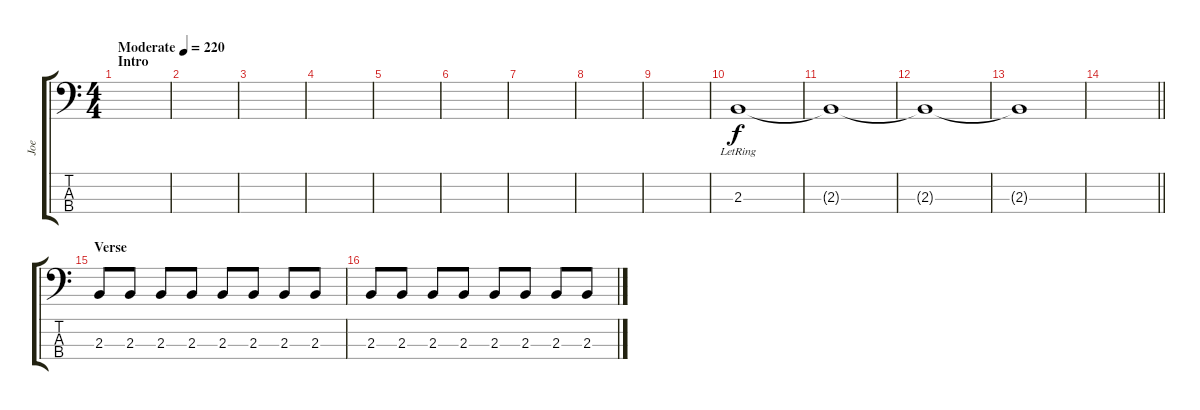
\track ("Joe" "Joe") {instrument electricbassfinger}
\staff {score tabs}
\tuning (G2 D2 A1 E1) {hide}
\ts (4 4)
\section ("" "Intro")
\tempo (220 "Moderate")
\clef f4
\ks c
|
|
|
|
|
|
|
|
|
2.3{lr}.1 |
2.3{t}.1 |
2.3{t}.1 |
2.3{t}.1 |
\barLineRight lightlight
|
\section ("" "Verse")
2.3.8 2.3.8 2.3.8 2.3.8 2.3.8 2.3.8 2.3.8 2.3.8 |
2.3.8 2.3.8 2.3.8 2.3.8 2.3.8 2.3.8 2.3.8 2.3.8
